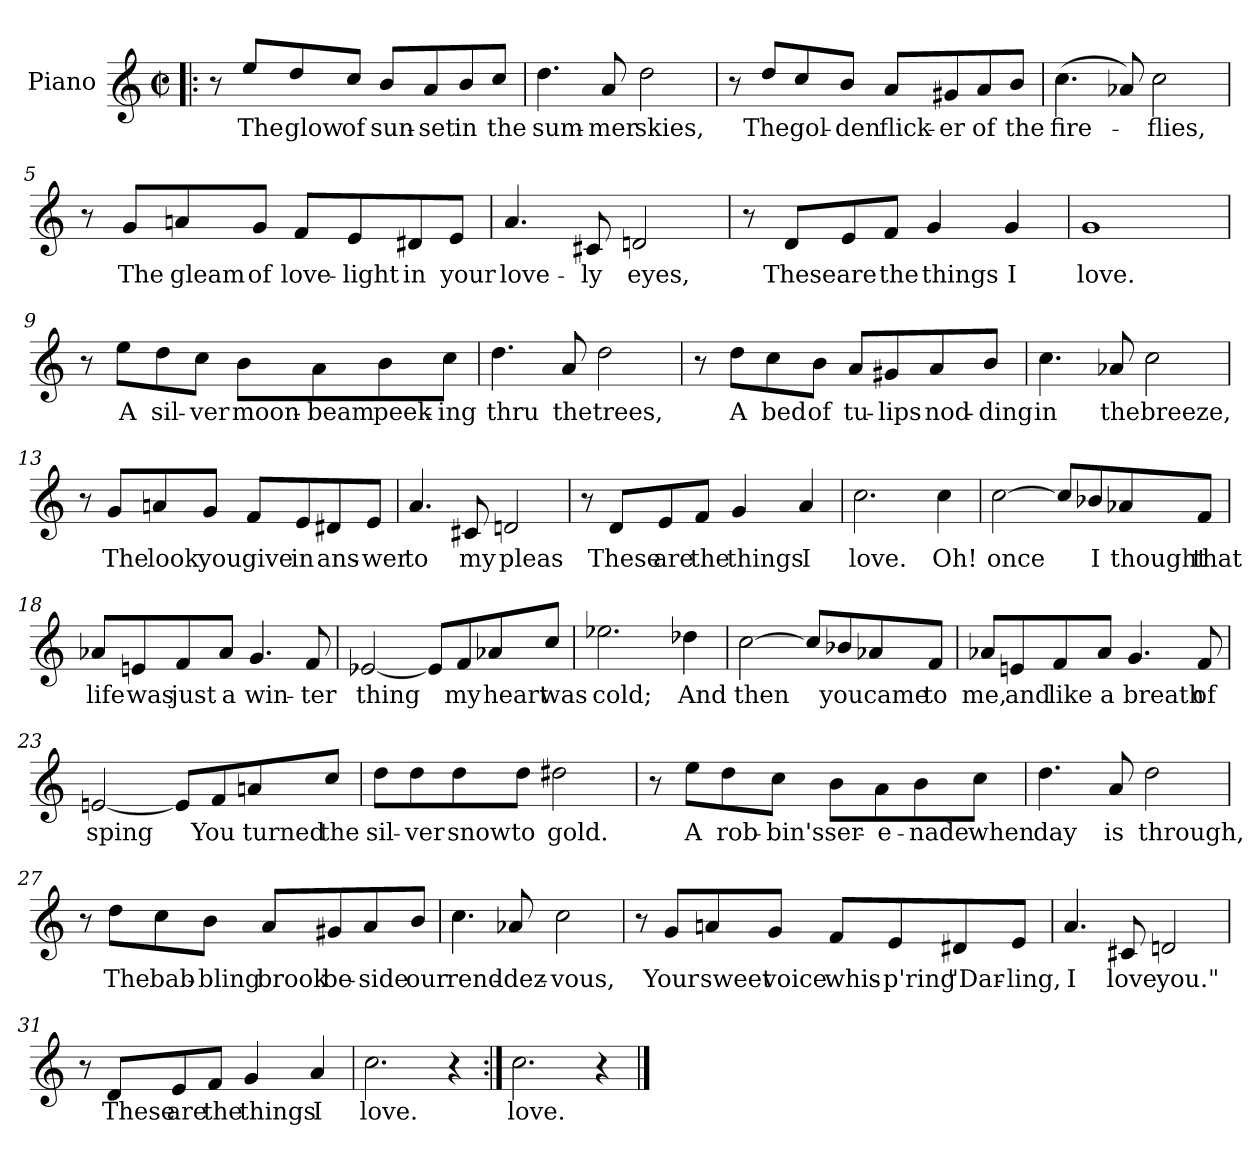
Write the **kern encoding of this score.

**kern	**text
*part1	*part1
*staff1	*staff1
*I"Piano	*
*I'Pno.	*
*clefG2	*
*k[]	*
*C:	*
*M2/2	*
*met(c|)	*
=1!|:	=1!|:
8r	.
8ee/L	The
8dd/	glow
8cc/J	of
8b/L	sun-
8a/	-set
8b/	in
8cc/J	the
=2	=2
4.dd\	sum-
8a/	-mer
2dd\	skies,
=3	=3
8r	.
8dd/L	The
8cc/	gol-
8b/J	-den
8a/L	flick-
8g#X/	-er
8a/	of
8b/J	the
!!LO:LB:g=z
=4	=4
(4.cc\	fire-
8a-X/)	.
2cc\	-flies,
=5	=5
8r	.
8g/L	The
8an/	gleam
8g/J	of
8f/L	love-
8e/	-light
8d#X/	in
8e/J	your
=6	=6
4.a/	love-
8c#X/	-ly
2dn/	eyes,
!!LO:LB:g=z
=7	=7
8r	.
8d/L	These
8e/	are
8f/J	the
4g/	things
4g/	I
=8	=8
1g	love.
=9	=9
8r	.
8ee\L	A
8dd\	sil-
8cc\J	-ver
8b\L	moon-
8a\	-beam
8b\	peek-
8cc\J	-ing
!!LO:LB:g=z
=10	=10
4.dd\	thru
8a/	the
2dd\	trees,
=11	=11
8r	.
8dd\L	A
8cc\	bed
8b\J	of
8a/L	tu-
8g#X/	-lips
8a/	nod-
8b/J	-ding
=12	=12
4.cc\	in
8a-X/	the
2cc\	breeze,
!!LO:LB:g=z
=13	=13
8r	.
8g/L	The
8an/	look
8g/J	you
8f/L	give
8e/	in
8d#X/	ans-
8e/J	-wer
=14	=14
4.a/	to
8c#X/	my
2dn/	pleas
=15	=15
8r	.
8d/L	These
8e/	are
8f/J	the
4g/	things
4a/	I
!!LO:LB:g=z
=16	=16
2.cc\	love.
4cc\	Oh!
=17	=17
[2cc\	once
8cc/L]	.
8b-X/	I
8a-X/	thought
8f/J	that
=18	=18
8a-X/L	life
8en/	was
8f/	just
8a-/J	a
4.g/	win-
8f/	-ter
!!LO:LB:g=z
=19	=19
[2e-X/	thing
8e-/L]	.
8f/	my
8a-X/	heart
8cc/J	was
=20	=20
2.ee-X\	cold;
4dd-X\	And
=21	=21
[2cc\	then
8cc/L]	.
8b-X/	you
8a-X/	came
8f/J	to
!!LO:LB:g=z
=22	=22
8a-X/L	me,
8en/	and
8f/	like
8a-/J	a
4.g/	breath
8f/	of
=23	=23
[2en/	sping
8e/L]	.
8f/	You
8an/	turned
8cc/J	the
=24	=24
8dd\L	sil-
8dd\	-ver
8dd\	snow
8dd\J	to
2dd#X\	gold.
!!LO:PB:g=z
=25	=25
8r	.
8ee\L	A
8dd\	rob-
8cc\J	-bin's
8b\L	ser-
8a\	-e-
8b\	-nade
8cc\J	when
=26	=26
4.dd\	day
8a/	is
2dd\	through,
=27	=27
8r	.
8dd\L	The
8cc\	bab-
8b\J	-bling
8a/L	brook
8g#X/	be-
8a/	-side
8b/J	our
!!LO:LB:g=z
=28	=28
4.cc\	rend-
8a-X/	-dez-
2cc\	-vous,
=29	=29
8r	.
8g/L	Your
8an/	sweet
8g/J	voice
8f/L	whis-
8e/	-p'ring
8d#X/	"Dar-
8e/J	-ling,
=30	=30
4.a/	I
8c#X/	love
2dn/	you."
!!LO:LB:g=z
=31	=31
8r	.
8d/L	These
8e/	are
8f/J	the
4g/	things
4a/	I
=32	=32
2.cc\	love.
4r	.
=33:|!	=33:|!
2.cc\	love.
4r	.
==	==
*-	*-
